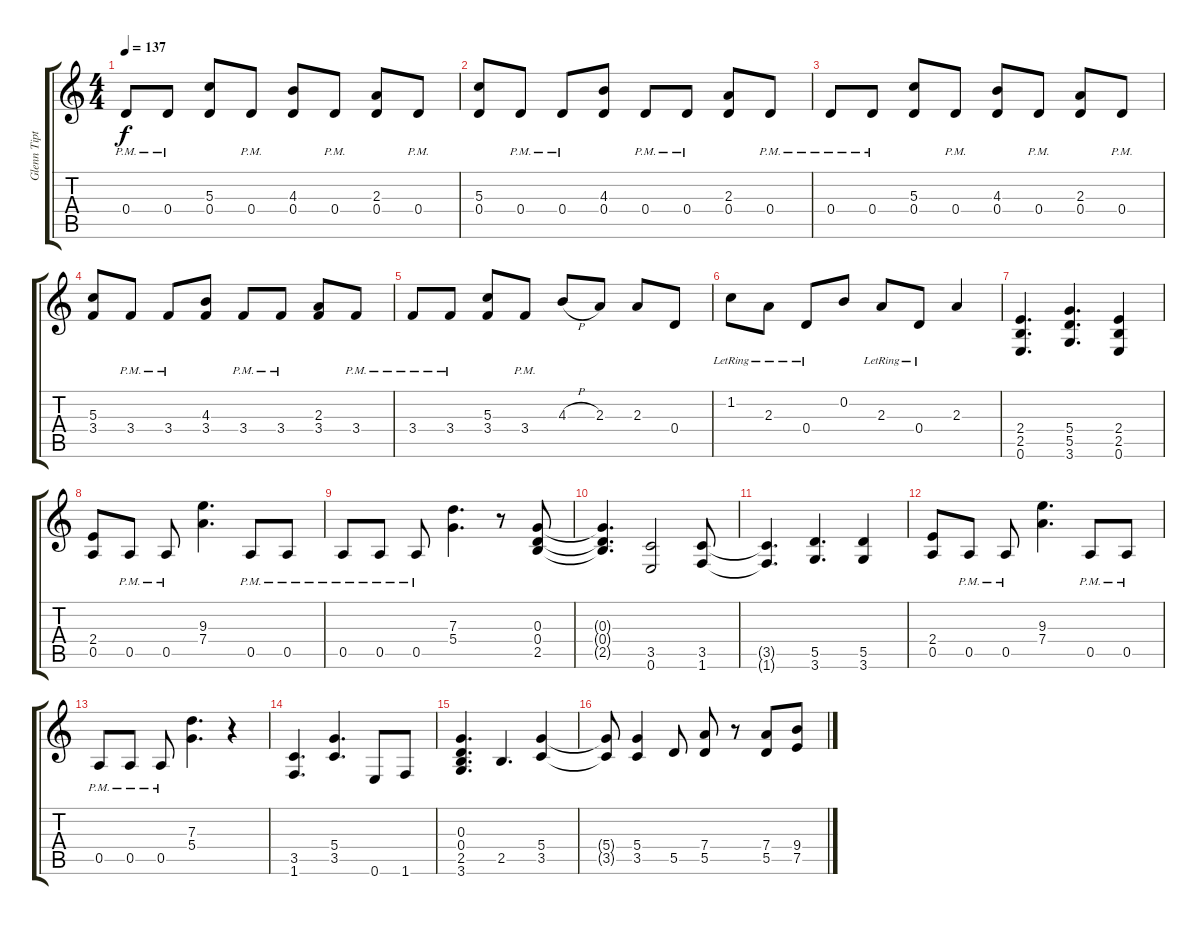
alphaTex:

\track ("Glenn Tipton" "Glenn Tipt") {instrument distortionguitar}
\staff {score tabs}
\tuning (E4 B3 G3 D3 A2 E2) {hide}
\ts (4 4)
\tempo 137
\clef g2
\ks c
0.4{pm}.8{dy f} 0.4{pm}.8 (5.3 0.4).8 0.4{pm}.8 (4.3 0.4).8 0.4{pm}.8 (2.3 0.4).8 0.4{pm}.8 |
(5.3 0.4).8 0.4{pm}.8 0.4{pm}.8 (4.3 0.4).8 0.4{pm}.8 0.4{pm}.8 (2.3 0.4).8 0.4{pm}.8 |
0.4{pm}.8 0.4{pm}.8 (5.3 0.4).8 0.4{pm}.8 (4.3 0.4).8 0.4{pm}.8 (2.3 0.4).8 0.4{pm}.8 |
(5.3 3.4).8 3.4{pm}.8 3.4{pm}.8 (4.3 3.4).8 3.4{pm}.8 3.4{pm}.8 (2.3 3.4).8 3.4{pm}.8 |
3.4{pm}.8 3.4{pm}.8 (5.3 3.4).8 3.4{pm}.8 4.3{h}.8 2.3.8 2.3.8 0.4.8 |
1.2{lr}.8 2.3{lr}.8 0.4{lr}.8 0.2.8 2.3{lr}.8 0.4{lr}.8 2.3.4 |
(2.4 2.5 0.6).4{d} (5.4 5.5 3.6).4{d} (2.4 2.5 0.6).4 |
(2.4 0.5).8 0.5{pm}.8 0.5{pm}.8 (9.3 7.4).4{d} 0.5{pm}.8 0.5{pm}.8 |
0.5{pm}.8 0.5{pm}.8 0.5{pm}.8 (7.3 5.4).4{d} r.8 (0.3 0.4 2.5).8 |
(0.3{t} 0.4{t} 2.5{t}).4{d} (3.5 0.6).2 (3.5 1.6).8 |
(3.5{t} 1.6{t}).4{d} (5.5 3.6).4{d} (5.5 3.6).4 |
(2.4 0.5).8 0.5{pm}.8 0.5{pm}.8 (9.3 7.4).4{d} 0.5{pm}.8 0.5{pm}.8 |
0.5{pm}.8 0.5{pm}.8 0.5{pm}.8 (7.3 5.4).4{d} r.4 |
(3.5 1.6).4{d} (5.4 3.5).4{d} 0.6.8 1.6.8 |
(0.3 0.4 2.5 3.6).4{d} 2.5.4{d} (5.4 3.5).4 |
(5.4{t} 3.5{t}).8 (5.4 3.5).4 5.5.8 (7.4 5.5).8 r.8 (7.4 5.5).8 (9.4 7.5).8
